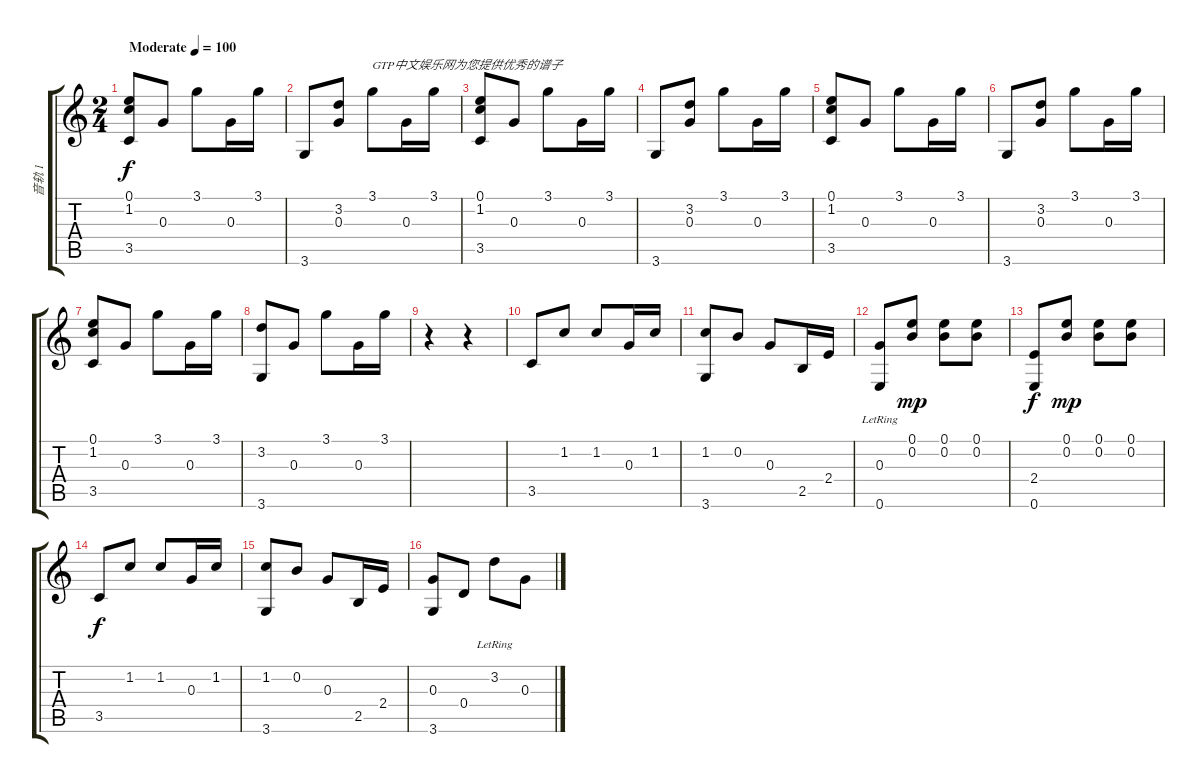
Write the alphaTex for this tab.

\track ("音轨 1" "音轨 1") {instrument acousticguitarsteel}
\staff {score tabs}
\tuning (E4 B3 G3 D3 A2 E2) {hide}
\ts (2 4)
\tempo (100 "Moderate")
\clef g2
\ks c
(0.1 1.2 3.5).8{dy f instrument acousticguitarsteel} 0.3.8 3.1.8 0.3.16 3.1.16 |
3.6.8 (3.2 0.3).8 3.1.8{txt "GTP中文娱乐网为您提供优秀的谱子"} 0.3.16 3.1.16 |
(0.1 1.2 3.5).8 0.3.8 3.1.8 0.3.16 3.1.16 |
3.6.8 (3.2 0.3).8 3.1.8 0.3.16 3.1.16 |
(0.1 1.2 3.5).8 0.3.8 3.1.8 0.3.16 3.1.16 |
3.6.8 (3.2 0.3).8 3.1.8 0.3.16 3.1.16 |
(0.1 1.2 3.5).8 0.3.8 3.1.8 0.3.16 3.1.16 |
(3.2 3.6).8 0.3.8 3.1.8 0.3.16 3.1.16 |
r.4 r.4 |
3.5.8 1.2.8 1.2.8 0.3.16 1.2.16 |
(1.2 3.6).8 0.2.8 0.3.8 2.5.16 2.4.16 |
(0.3{lr} 0.6).8 (0.1 0.2).8{dy mp} (0.1 0.2).8 (0.1 0.2).8 |
(2.4 0.6).8{dy f} (0.1 0.2).8{dy mp} (0.1 0.2).8 (0.1 0.2).8 |
3.5.8{dy f} 1.2.8 1.2.8 0.3.16 1.2.16 |
(1.2 3.6).8 0.2.8 0.3.8 2.5.16 2.4.16 |
(0.3 3.6).8 0.4.8 3.2{lr}.8 0.3.8
